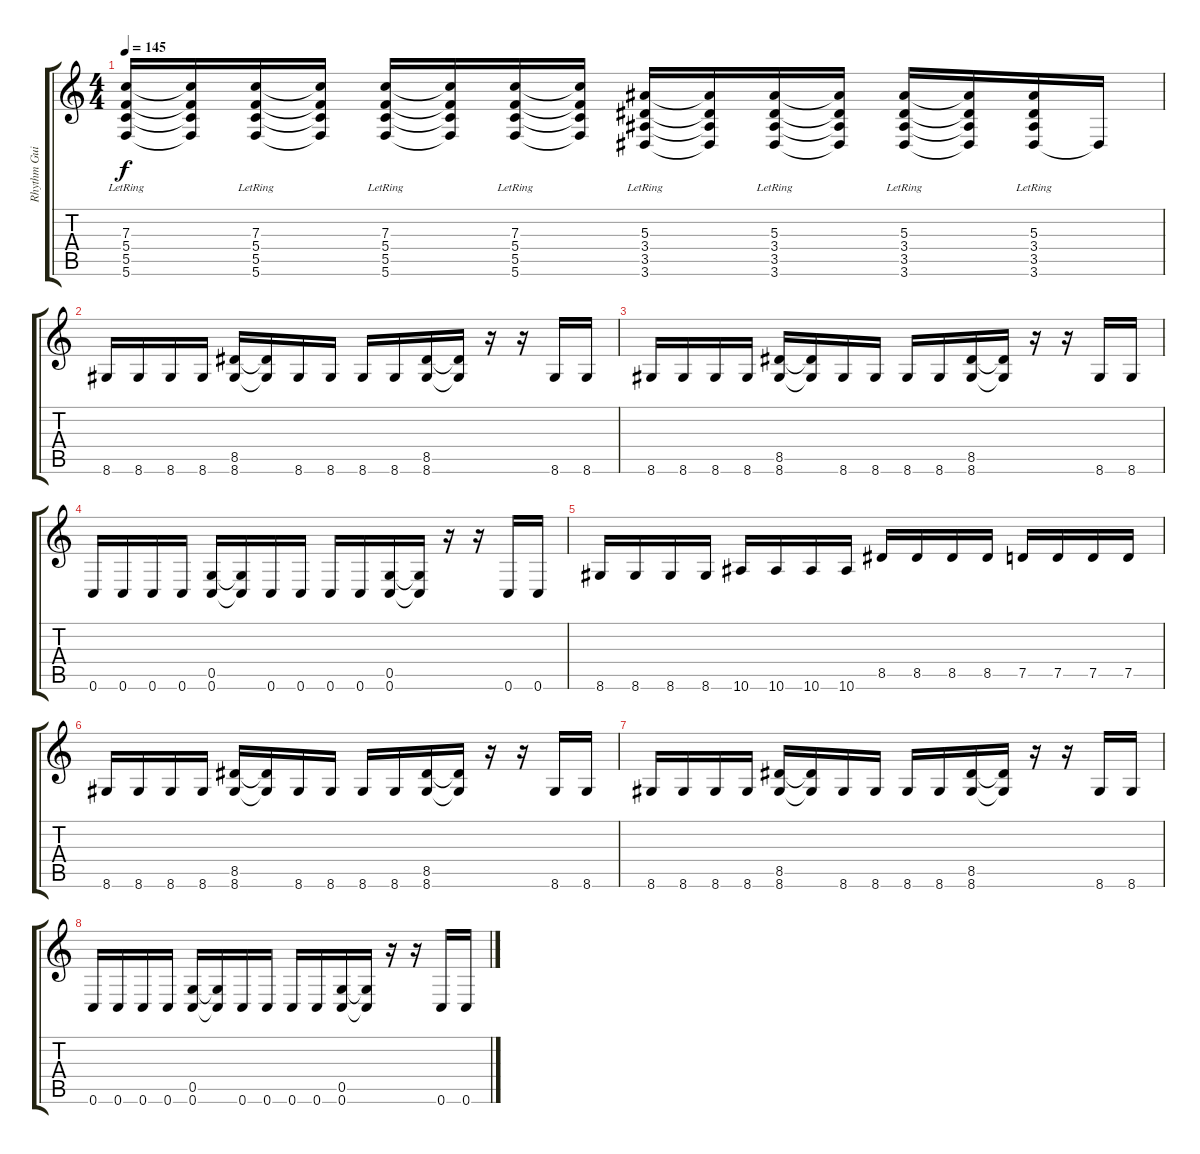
\track ("Rhythm Guitar 1" "Rhythm Gui") {instrument distortionguitar}
\staff {score tabs}
\tuning (D4 A3 F3 C3 G2 C2) {hide}
\ts (4 4)
\tempo 145
\clef g2
\ks c
(7.3{lr} 5.4{lr} 5.5{lr} 5.6{lr}).16{dy f} (7.3{t} 5.4{t} 5.5{t} 5.6{t}).16 (7.3{lr} 5.4{lr} 5.5{lr} 5.6{lr}).16 (7.3{t} 5.4{t} 5.5{t} 5.6{t}).16 (7.3{lr} 5.4{lr} 5.5{lr} 5.6{lr}).16 (7.3{t} 5.4{t} 5.5{t} 5.6{t}).16 (7.3{lr} 5.4{lr} 5.5{lr} 5.6{lr}).16 (7.3{t} 5.4{t} 5.5{t} 5.6{t}).16 (5.3{lr} 3.4{lr} 3.5{lr} 3.6{lr}).16 (5.3{t} 3.4{t} 3.5{t} 3.6{t}).16 (5.3{lr} 3.4{lr} 3.5{lr} 3.6{lr}).16 (5.3{t} 3.4{t} 3.5{t} 3.6{t}).16 (5.3{lr} 3.4{lr} 3.5{lr} 3.6{lr}).16 (5.3{t} 3.4{t} 3.5{t} 3.6{t}).16 (5.3 3.4 3.5 3.6{lr}).16 3.6{t}.16 |
8.6.16 8.6.16 8.6.16 8.6.16 (8.5 8.6).16 (8.5{t} 8.6{t}).16 8.6.16 8.6.16 8.6.16 8.6.16 (8.5 8.6).16 (8.5{t} 8.6{t}).16 r.16 r.16 8.6.16 8.6.16 |
8.6.16 8.6.16 8.6.16 8.6.16 (8.5 8.6).16 (8.5{t} 8.6{t}).16 8.6.16 8.6.16 8.6.16 8.6.16 (8.5 8.6).16 (8.5{t} 8.6{t}).16 r.16 r.16 8.6.16 8.6.16 |
0.6.16 0.6.16 0.6.16 0.6.16 (0.5 0.6).16 (0.5{t} 0.6{t}).16 0.6.16 0.6.16 0.6.16 0.6.16 (0.5 0.6).16 (0.5{t} 0.6{t}).16 r.16 r.16 0.6.16 0.6.16 |
8.6.16 8.6.16 8.6.16 8.6.16 10.6.16 10.6.16 10.6.16 10.6.16 8.5.16 8.5.16 8.5.16 8.5.16 7.5.16 7.5.16 7.5.16 7.5.16 |
8.6.16 8.6.16 8.6.16 8.6.16 (8.5 8.6).16 (8.5{t} 8.6{t}).16 8.6.16 8.6.16 8.6.16 8.6.16 (8.5 8.6).16 (8.5{t} 8.6{t}).16 r.16 r.16 8.6.16 8.6.16 |
8.6.16 8.6.16 8.6.16 8.6.16 (8.5 8.6).16 (8.5{t} 8.6{t}).16 8.6.16 8.6.16 8.6.16 8.6.16 (8.5 8.6).16 (8.5{t} 8.6{t}).16 r.16 r.16 8.6.16 8.6.16 |
0.6.16 0.6.16 0.6.16 0.6.16 (0.5 0.6).16 (0.5{t} 0.6{t}).16 0.6.16 0.6.16 0.6.16 0.6.16 (0.5 0.6).16 (0.5{t} 0.6{t}).16 r.16 r.16 0.6.16 0.6.16
